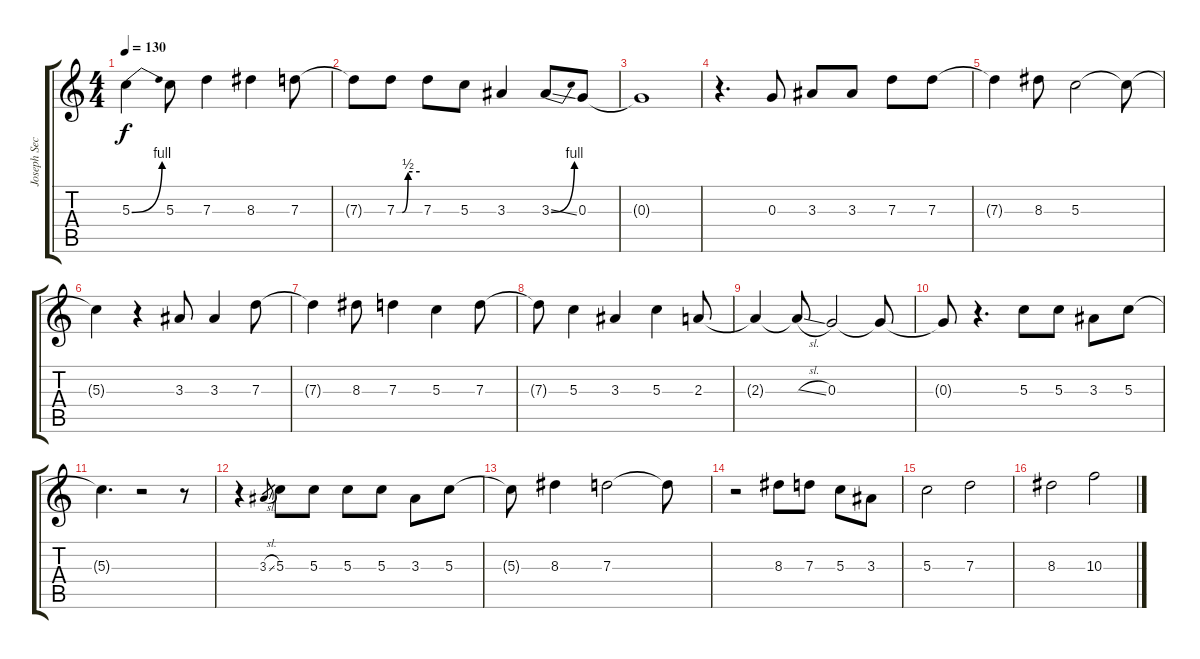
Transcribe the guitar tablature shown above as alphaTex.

\track ("Joseph Secchiaroli (Vocal)" "Joseph Sec") {instrument contrabass}
\staff {score tabs}
\tuning (E4 B3 G3 D3 A2 E2) {hide}
\ts (4 4)
\tempo 130
\clef g2
\ks c
5.3{be (bend 0 0 60 4)}.4{dy f} 5.3.8 7.3.4 8.3.4 7.3.8 |
7.3{t}.8 7.3{be (custom 0 0 15 0 30 2 60 2)}.8 7.3.8 5.3.8 3.3.4 3.3{be (bend 0 0 60 4) ss}.8 0.3.8 |
0.3{t}.1 |
r.4{d} 0.3.8 3.3.8 3.3.8 7.3.8 7.3.8 |
7.3{t}.4 8.3.8 5.3.2 5.3{t}.8 |
5.3{t}.4 r.4 3.3.8 3.3.4 7.3.8 |
7.3{t}.4 8.3.8 7.3.4 5.3.4 7.3.8 |
7.3{t}.8 5.3.4 3.3.4 5.3.4 2.3.8 |
2.3{t}.4 2.3{sl t}.8 0.3.2 0.3{t}.8 |
0.3{t}.8 r.4{d} 5.3.8 5.3.8 3.3.8 5.3.8 |
5.3{t}.4{d} r.2 r.8 |
r.4 3.3{sl}.8{gr} 5.3.8 5.3.8 5.3.8 5.3.8 3.3.8 5.3.8 |
5.3{t}.8 8.3.4 7.3.2 7.3{t}.8 |
r.2 8.3.8 7.3.8 5.3.8 3.3.8 |
5.3.2 7.3.2 |
8.3.2 10.3.2
